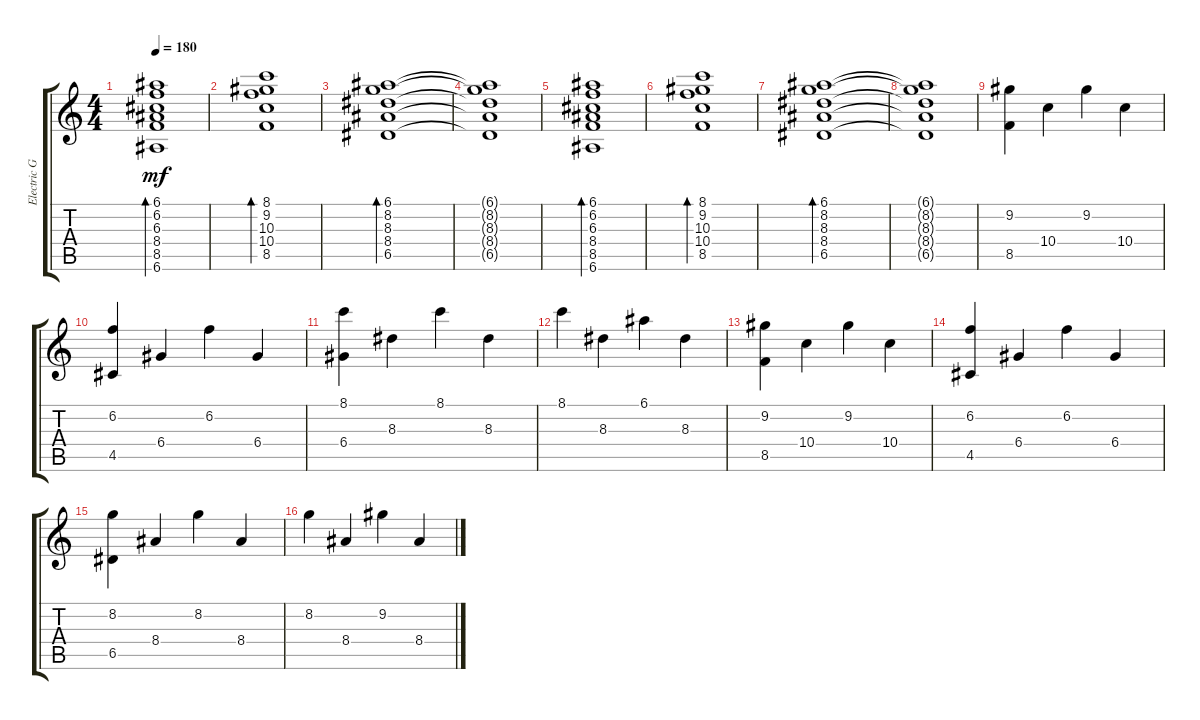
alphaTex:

\track ("Electric Guitar" "Electric G") {instrument electricguitarclean}
\staff {score tabs}
\tuning (E4 B3 G3 D3 A2 E2) {hide}
\ts (4 4)
\tempo 180
\clef g2
\ks c
(6.1 6.2 6.3 8.4 8.5 6.6).1{bd 60 dy mf} |
(8.1 9.2 10.3 10.4 8.5).1{bd 60} |
(6.1 8.2 8.3 8.4 6.5).1{bd 60} |
(6.1{t} 8.2{t} 8.3{t} 8.4{t} 6.5{t}).1 |
(6.1 6.2 6.3 8.4 8.5 6.6).1{bd 60} |
(8.1 9.2 10.3 10.4 8.5).1{bd 60} |
(6.1 8.2 8.3 8.4 6.5).1{bd 60} |
(6.1{t} 8.2{t} 8.3{t} 8.4{t} 6.5{t}).1 |
(9.2 8.5).4 10.4.4 9.2.4 10.4.4 |
(6.2 4.5).4 6.4.4 6.2.4 6.4.4 |
(8.1 6.4).4 8.3.4 8.1.4 8.3.4 |
8.1.4 8.3.4 6.1.4 8.3.4 |
(9.2 8.5).4 10.4.4 9.2.4 10.4.4 |
(6.2 4.5).4 6.4.4 6.2.4 6.4.4 |
(8.2 6.5).4 8.4.4 8.2.4 8.4.4 |
8.2.4 8.4.4 9.2.4 8.4.4
